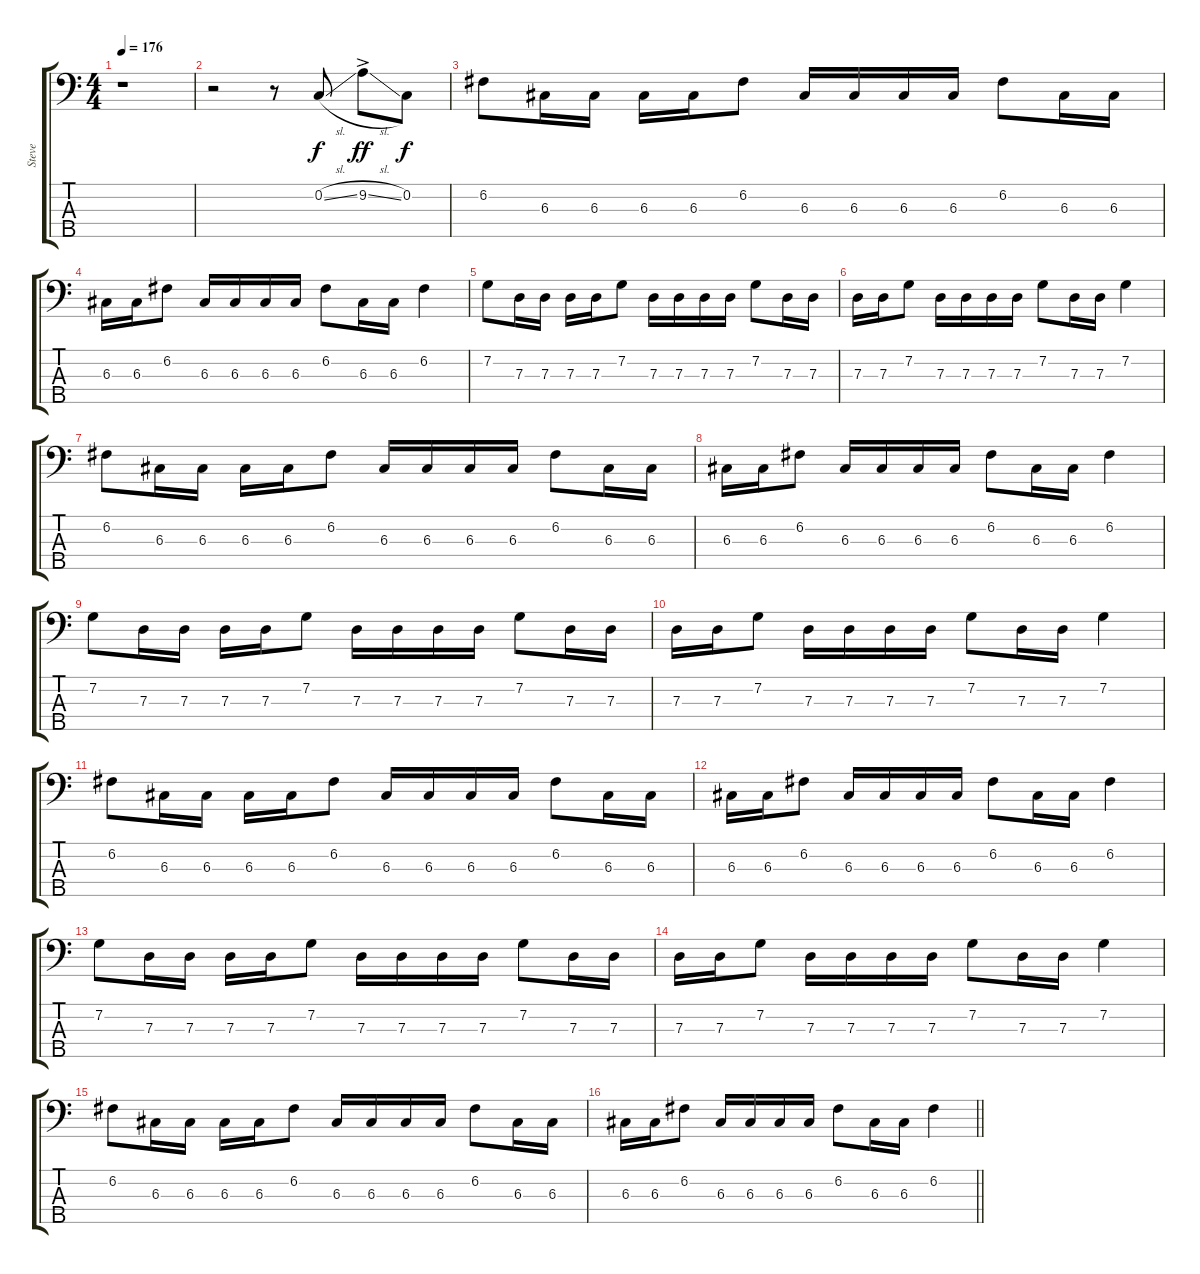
\track ("Steve" "Steve") {instrument fretlessbass}
\staff {score tabs}
\tuning (F2 C2 G1 D1 A0) {hide}
\ts (4 4)
\tempo 176
\clef f4
\ks c
r.1{dy f} |
r.2 r.8 0.2{sl}.8 9.2{sl ac}.8{dy ff} 0.2.8{dy f} |
6.2.8 6.3.16 6.3.16 6.3.16 6.3.16 6.2.8 6.3.16 6.3.16 6.3.16 6.3.16 6.2.8 6.3.16 6.3.16 |
6.3.16 6.3.16 6.2.8 6.3.16 6.3.16 6.3.16 6.3.16 6.2.8 6.3.16 6.3.16 6.2.4 |
7.2.8 7.3.16 7.3.16 7.3.16 7.3.16 7.2.8 7.3.16 7.3.16 7.3.16 7.3.16 7.2.8 7.3.16 7.3.16 |
7.3.16 7.3.16 7.2.8 7.3.16 7.3.16 7.3.16 7.3.16 7.2.8 7.3.16 7.3.16 7.2.4 |
6.2.8 6.3.16 6.3.16 6.3.16 6.3.16 6.2.8 6.3.16 6.3.16 6.3.16 6.3.16 6.2.8 6.3.16 6.3.16 |
6.3.16 6.3.16 6.2.8 6.3.16 6.3.16 6.3.16 6.3.16 6.2.8 6.3.16 6.3.16 6.2.4 |
7.2.8 7.3.16 7.3.16 7.3.16 7.3.16 7.2.8 7.3.16 7.3.16 7.3.16 7.3.16 7.2.8 7.3.16 7.3.16 |
7.3.16 7.3.16 7.2.8 7.3.16 7.3.16 7.3.16 7.3.16 7.2.8 7.3.16 7.3.16 7.2.4 |
6.2.8 6.3.16 6.3.16 6.3.16 6.3.16 6.2.8 6.3.16 6.3.16 6.3.16 6.3.16 6.2.8 6.3.16 6.3.16 |
6.3.16 6.3.16 6.2.8 6.3.16 6.3.16 6.3.16 6.3.16 6.2.8 6.3.16 6.3.16 6.2.4 |
7.2.8 7.3.16 7.3.16 7.3.16 7.3.16 7.2.8 7.3.16 7.3.16 7.3.16 7.3.16 7.2.8 7.3.16 7.3.16 |
7.3.16 7.3.16 7.2.8 7.3.16 7.3.16 7.3.16 7.3.16 7.2.8 7.3.16 7.3.16 7.2.4 |
6.2.8 6.3.16 6.3.16 6.3.16 6.3.16 6.2.8 6.3.16 6.3.16 6.3.16 6.3.16 6.2.8 6.3.16 6.3.16 |
\barLineRight lightlight
6.3.16 6.3.16 6.2.8 6.3.16 6.3.16 6.3.16 6.3.16 6.2.8 6.3.16 6.3.16 6.2.4
